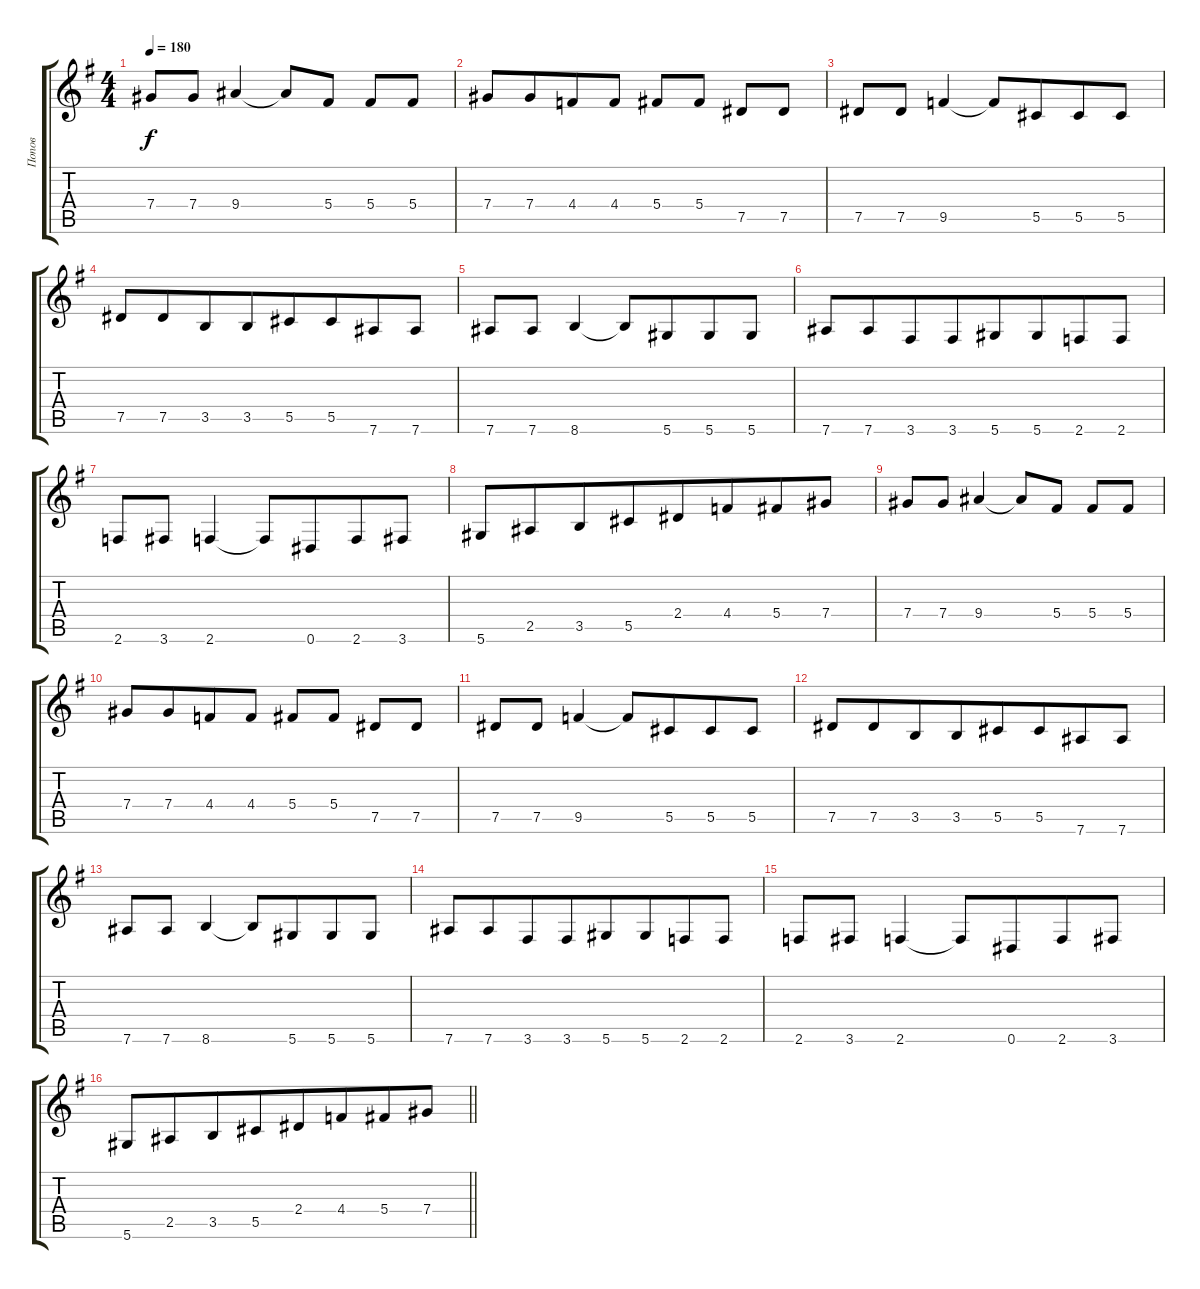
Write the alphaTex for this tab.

\track ("Попов" "Попов") {instrument distortionguitar}
\staff {score tabs}
\tuning (Eb4 Bb3 Gb3 Db3 Ab2 Eb2) {hide}
\ts (4 4)
\tempo 180
\clef g2
\ks g
7.4.8{dy f} 7.4.8 9.4.4 9.4{t}.8 5.4.8 5.4.8 5.4.8 |
7.4.8{beam merge} 7.4.8{beam merge} 4.4.8{beam merge} 4.4.8 5.4.8 5.4.8 7.5.8 7.5.8 |
7.5.8 7.5.8 9.5.4{beam merge} 9.5{t}.8 5.5.8{beam merge} 5.5.8{beam merge} 5.5.8 |
7.5.8{beam merge} 7.5.8{beam merge} 3.5.8 3.5.8{beam merge} 5.5.8 5.5.8{beam merge} 7.6.8{beam merge} 7.6.8 |
7.6.8{beam merge} 7.6.8{beam merge} 8.6.4{beam merge} 8.6{t}.8{beam merge} 5.6.8{beam merge} 5.6.8 5.6.8 |
7.6.8 7.6.8{beam merge} 3.6.8{beam merge} 3.6.8{beam merge} 5.6.8{beam merge} 5.6.8{beam merge} 2.6.8{beam merge} 2.6.8 |
2.6.8{beam merge} 3.6.8{beam merge} 2.6.4{beam merge} 2.6{t}.8{beam merge} 0.6.8{beam merge} 2.6.8{beam merge} 3.6.8 |
5.6.8{beam merge} 2.5.8{beam merge} 3.5.8{beam merge} 5.5.8{beam merge} 2.4.8{beam merge} 4.4.8{beam merge} 5.4.8{beam merge} 7.4.8 |
7.4.8 7.4.8 9.4.4 9.4{t}.8 5.4.8 5.4.8 5.4.8 |
7.4.8{beam merge} 7.4.8{beam merge} 4.4.8{beam merge} 4.4.8 5.4.8 5.4.8 7.5.8 7.5.8 |
7.5.8 7.5.8 9.5.4{beam merge} 9.5{t}.8 5.5.8{beam merge} 5.5.8{beam merge} 5.5.8 |
7.5.8{beam merge} 7.5.8{beam merge} 3.5.8 3.5.8{beam merge} 5.5.8 5.5.8{beam merge} 7.6.8{beam merge} 7.6.8 |
7.6.8{beam merge} 7.6.8{beam merge} 8.6.4{beam merge} 8.6{t}.8{beam merge} 5.6.8{beam merge} 5.6.8 5.6.8 |
7.6.8 7.6.8{beam merge} 3.6.8{beam merge} 3.6.8{beam merge} 5.6.8{beam merge} 5.6.8{beam merge} 2.6.8{beam merge} 2.6.8 |
2.6.8{beam merge} 3.6.8{beam merge} 2.6.4{beam merge} 2.6{t}.8{beam merge} 0.6.8{beam merge} 2.6.8{beam merge} 3.6.8 |
\barLineRight lightlight
5.6.8{beam merge} 2.5.8{beam merge} 3.5.8{beam merge} 5.5.8{beam merge} 2.4.8{beam merge} 4.4.8{beam merge} 5.4.8{beam merge} 7.4.8
